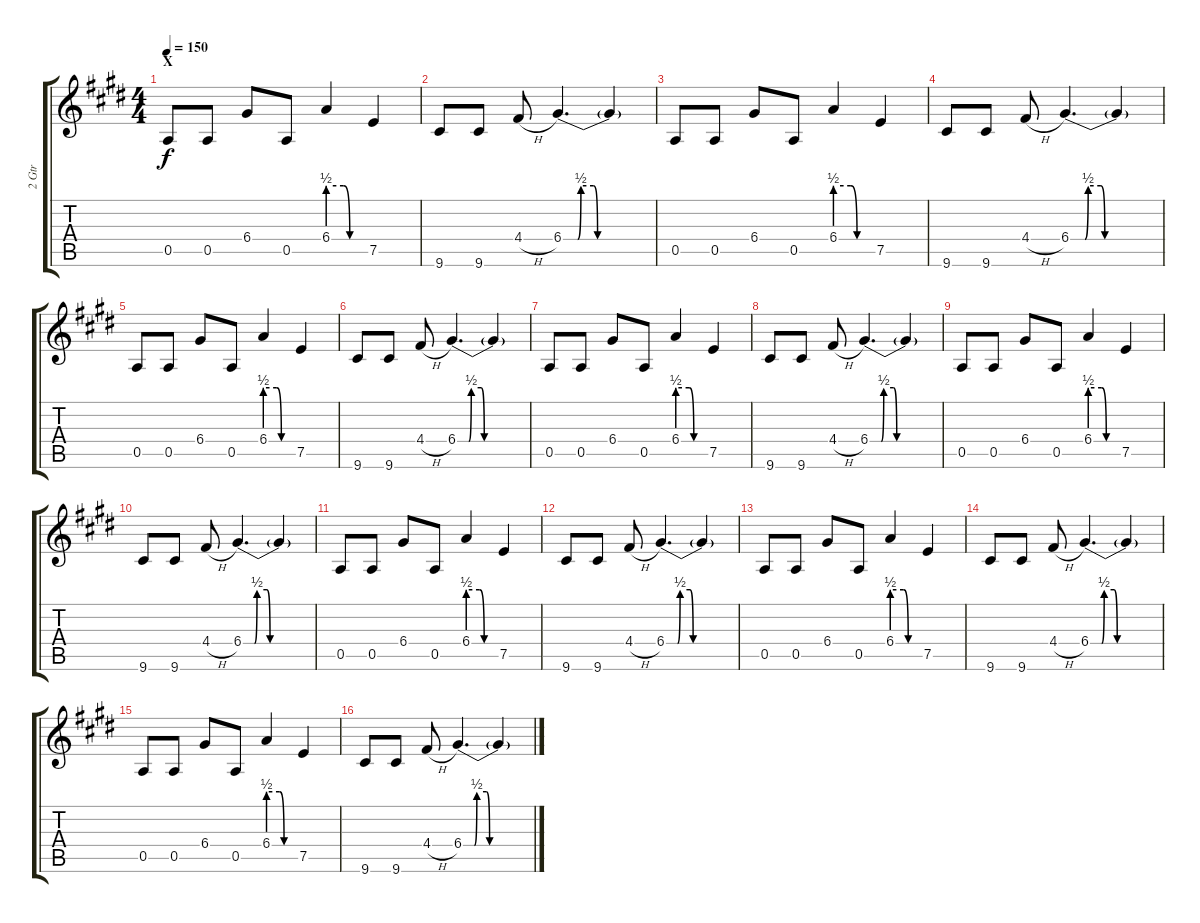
\track ("2 Gtr" "2 Gtr") {instrument electricguitarjazz}
\staff {score tabs}
\tuning (E4 B3 G3 D3 A2 E2) {hide}
\ts (4 4)
\section ("" "X")
\tempo 150
\clef g2
\ks e
0.5.8{dy f} 0.5.8 6.4.8 0.5.8 6.4{be (custom 0 2 25 2 35 0 60 0)}.4 7.5.4 |
9.6.8 9.6.8 4.4{h}.8 6.4{be (custom 0 0 18 0 22 2 38 2 43 0 60 0)}.4{d} 6.4{be (hold 0 0 60 0) t}.4 |
0.5.8 0.5.8 6.4.8 0.5.8 6.4{be (custom 0 2 25 2 35 0 60 0)}.4 7.5.4 |
9.6.8 9.6.8 4.4{h}.8 6.4{be (custom 0 0 18 0 22 2 38 2 43 0 60 0)}.4{d} 6.4{be (hold 0 0 60 0) t}.4 |
0.5.8 0.5.8 6.4.8 0.5.8 6.4{be (custom 0 2 25 2 35 0 60 0)}.4 7.5.4 |
9.6.8 9.6.8 4.4{h}.8 6.4{be (custom 0 0 18 0 22 2 38 2 43 0 60 0)}.4{d} 6.4{be (hold 0 0 60 0) t}.4 |
0.5.8 0.5.8 6.4.8 0.5.8 6.4{be (custom 0 2 25 2 35 0 60 0)}.4 7.5.4 |
9.6.8 9.6.8 4.4{h}.8 6.4{be (custom 0 0 18 0 22 2 38 2 43 0 60 0)}.4{d} 6.4{be (hold 0 0 60 0) t}.4 |
0.5.8 0.5.8 6.4.8 0.5.8 6.4{be (custom 0 2 25 2 35 0 60 0)}.4 7.5.4 |
9.6.8 9.6.8 4.4{h}.8 6.4{be (custom 0 0 18 0 22 2 38 2 43 0 60 0)}.4{d} 6.4{be (hold 0 0 60 0) t}.4 |
0.5.8 0.5.8 6.4.8 0.5.8 6.4{be (custom 0 2 25 2 35 0 60 0)}.4 7.5.4 |
9.6.8 9.6.8 4.4{h}.8 6.4{be (custom 0 0 18 0 22 2 38 2 43 0 60 0)}.4{d} 6.4{be (hold 0 0 60 0) t}.4 |
0.5.8 0.5.8 6.4.8 0.5.8 6.4{be (custom 0 2 25 2 35 0 60 0)}.4 7.5.4 |
9.6.8 9.6.8 4.4{h}.8 6.4{be (custom 0 0 18 0 22 2 38 2 43 0 60 0)}.4{d} 6.4{be (hold 0 0 60 0) t}.4 |
0.5.8 0.5.8 6.4.8 0.5.8 6.4{be (custom 0 2 25 2 35 0 60 0)}.4 7.5.4 |
9.6.8 9.6.8 4.4{h}.8 6.4{be (custom 0 0 18 0 22 2 38 2 43 0 60 0)}.4{d} 6.4{be (hold 0 0 60 0) t}.4
